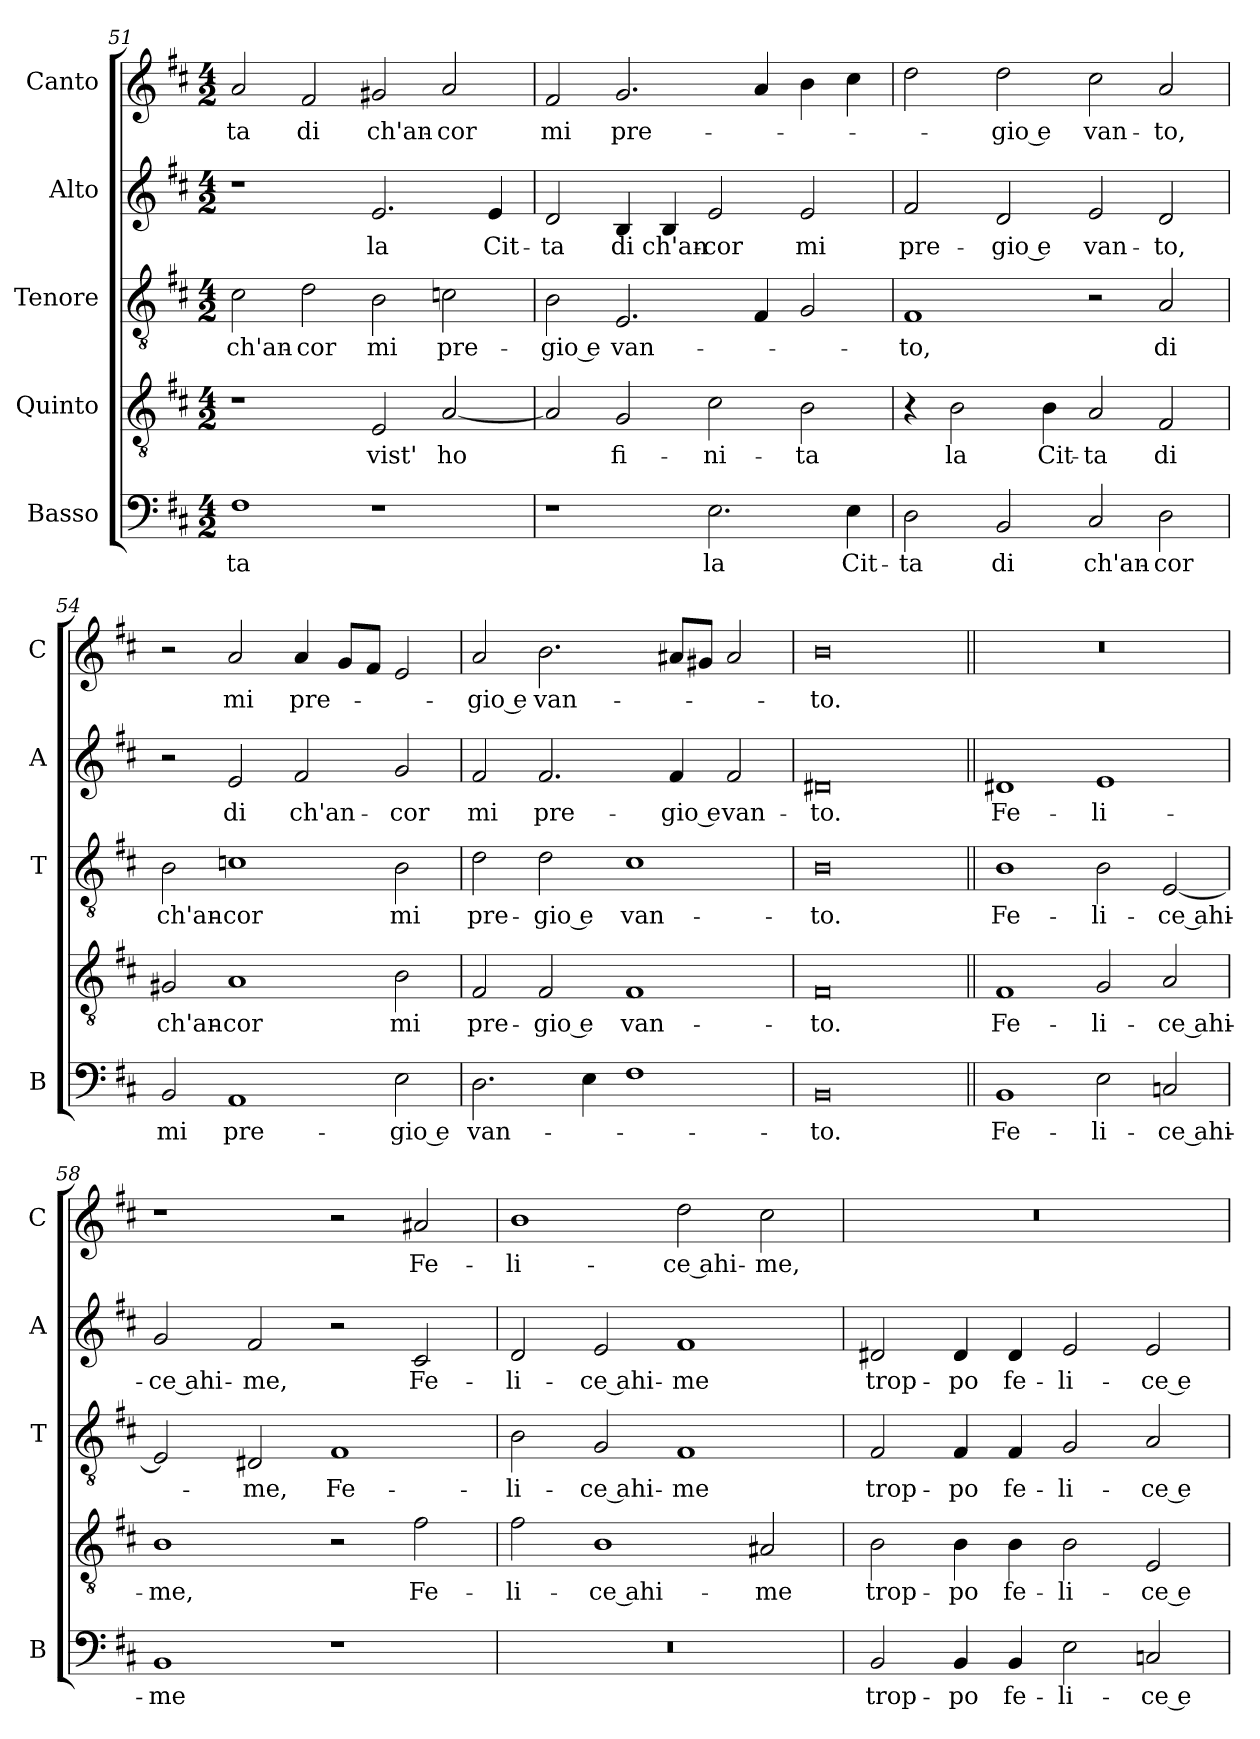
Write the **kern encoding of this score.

**kern	**text	**kern	**text	**kern	**text	**kern	**text	**kern	**text
*part5	*part5	*part4	*part4	*part3	*part3	*part2	*part2	*part1	*part1
*staff5	*staff5	*staff4	*staff4	*staff3	*staff3	*staff2	*staff2	*staff1	*staff1
*I"Basso	*	*I"Quinto	*	*I"Tenore	*	*I"Alto	*	*I"Canto	*
*I'B	*	*	*	*I'T	*	*I'A	*	*I'C	*
!!LO:PB:g=z
*clefF4	*	*clefGv2	*	*clefGv2	*	*clefG2	*	*clefG2	*
*k[f#c#]	*	*k[f#c#]	*	*k[f#c#]	*	*k[f#c#]	*	*k[f#c#]	*
*D:	*	*D:	*	*D:	*	*D:	*	*D:	*
*M4/2	*	*M4/2	*	*M4/2	*	*M4/2	*	*M4/2	*
=51	=51	=51	=51	=51	=51	=51	=51	=51	=51
!	!LO:LY:b	!	!	!	!LO:LY:b	!	!	!	!LO:LY:b
1F#	-ta	1r	.	2c#\	ch'an-	1r	.	2a/	-ta
!	!	!	!	!	!LO:LY:b	!	!	!	!LO:LY:b
.	.	.	.	2d\	-cor	.	.	2f#/	di
!	!	!	!LO:LY:b	!	!LO:LY:b	!	!LO:LY:b	!	!LO:LY:b
1r	.	2E/	vist'	2B\	mi	2.e/	la	2g#X/	ch'an-
!	!	!	!LO:LY:b	!	!LO:LY:b	!	!	!	!LO:LY:b
.	.	[2A/	ho	2cn\	pre-	.	.	2a/	-cor
!	!	!	!	!	!	!	!LO:LY:b	!	!
.	.	.	.	.	.	4e/	Cit-	.	.
=52	=52	=52	=52	=52	=52	=52	=52	=52	=52
!	!	!	!	!	!LO:LY:b	!	!LO:LY:b	!	!LO:LY:b
1r	.	2A/]	.	2B\	-gio e	2d/	-ta	2f#/	mi
!	!	!	!LO:LY:b	!	!LO:LY:b	!	!LO:LY:b	!	!LO:LY:b
.	.	2G/	fi-	2.E/	van-	4B/	di	2.g/	pre-
!	!	!	!	!	!	!	!LO:LY:b	!	!
.	.	.	.	.	.	4B/	ch'an-	.	.
!	!LO:LY:b	!	!LO:LY:b	!	!	!	!LO:LY:b	!	!
2.E\	la	2c#\	-ni-	.	.	2e/	-cor	.	.
.	.	.	.	4F#/	.	.	.	4a/	.
!	!	!	!LO:LY:b	!	!	!	!LO:LY:b	!	!
.	.	2B\	-ta	2G/	.	2e/	mi	4b\	.
!	!LO:LY:b	!	!	!	!	!	!	!	!
4E\	Cit-	.	.	.	.	.	.	4cc#\	.
=53	=53	=53	=53	=53	=53	=53	=53	=53	=53
!	!LO:LY:b	!	!	!	!LO:LY:b	!	!LO:LY:b	!	!
2D\	-ta	4r	.	1F#	-to,	2f#/	pre-	2dd\	.
!	!	!	!LO:LY:b	!	!	!	!	!	!
.	.	2B\	la	.	.	.	.	.	.
!	!LO:LY:b	!	!	!	!	!	!LO:LY:b	!	!LO:LY:b
2BB/	di	.	.	.	.	2d/	-gio e	2dd\	-gio e
!	!	!	!LO:LY:b	!	!	!	!	!	!
.	.	4B\	Cit-	.	.	.	.	.	.
!	!LO:LY:b	!	!LO:LY:b	!	!	!	!LO:LY:b	!	!LO:LY:b
2C#/	ch'an-	2A/	-ta	2r	.	2e/	van-	2cc#\	van-
!	!LO:LY:b	!	!LO:LY:b	!	!LO:LY:b	!	!LO:LY:b	!	!LO:LY:b
2D\	-cor	2F#/	di	2A/	di	2d/	-to,	2a/	-to,
=54	=54	=54	=54	=54	=54	=54	=54	=54	=54
!	!LO:LY:b	!	!LO:LY:b	!	!LO:LY:b	!	!	!	!
2BB/	mi	2G#X/	ch'an-	2B\	ch'an-	2r	.	2r	.
!	!LO:LY:b	!	!LO:LY:b	!	!LO:LY:b	!	!LO:LY:b	!	!LO:LY:b
1AA	pre-	1A	-cor	1cn	-cor	2e/	di	2a/	mi
!	!	!	!	!	!	!	!LO:LY:b	!	!LO:LY:b
.	.	.	.	.	.	2f#/	ch'an-	4a/	pre-
.	.	.	.	.	.	.	.	8g/L	.
.	.	.	.	.	.	.	.	8f#/J	.
!	!LO:LY:b	!	!LO:LY:b	!	!LO:LY:b	!	!LO:LY:b	!	!
2E\	-gio e	2B\	mi	2B\	mi	2g/	-cor	2e/	.
!!LO:LB:g=z
=55	=55	=55	=55	=55	=55	=55	=55	=55	=55
!	!LO:LY:b	!	!LO:LY:b	!	!LO:LY:b	!	!LO:LY:b	!	!LO:LY:b
2.D\	van-	2F#/	pre-	2d\	pre-	2f#/	mi	2a/	-gio e
!	!	!	!LO:LY:b	!	!LO:LY:b	!	!LO:LY:b	!	!LO:LY:b
.	.	2F#/	-gio e	2d\	-gio e	2.f#/	pre-	2.b\	van-
4E\	.	.	.	.	.	.	.	.	.
!	!	!	!LO:LY:b	!	!LO:LY:b	!	!	!	!
1F#	.	1F#	van-	1c#	van-	.	.	.	.
!	!	!	!	!	!	!	!LO:LY:b	!	!
.	.	.	.	.	.	4f#/	-gio e	8a#X/L	.
.	.	.	.	.	.	.	.	8g#X/J	.
!	!	!	!	!	!	!	!LO:LY:b	!	!
.	.	.	.	.	.	2f#/	van-	2a#/	.
=56	=56	=56	=56	=56	=56	=56	=56	=56	=56
!	!LO:LY:b	!	!LO:LY:b	!	!LO:LY:b	!	!LO:LY:b	!	!LO:LY:b
0BB	-to.	0F#	-to.	0B	-to.	0d#X	-to.	0b	-to.
=57||	=57||	=57||	=57||	=57||	=57||	=57||	=57||	=57||	=57||
!	!LO:LY:b	!	!LO:LY:b	!	!LO:LY:b	!	!LO:LY:b	!	!
1BB	Fe-	1F#	Fe-	1B	Fe-	1d#X	Fe-	0r	.
!	!LO:LY:b	!	!LO:LY:b	!	!LO:LY:b	!	!LO:LY:b	!	!
2E\	-li-	2G/	-li-	2B\	-li-	1e	-li-	.	.
!	!LO:LY:b	!	!LO:LY:b	!	!LO:LY:b	!	!	!	!
2Cn/	-ce ahi-	2A/	-ce ahi-	[2E/	-ce ahi-	.	.	.	.
=58	=58	=58	=58	=58	=58	=58	=58	=58	=58
!	!LO:LY:b	!	!LO:LY:b	!	!	!	!LO:LY:b	!	!
1BB	-me	1B	-me,	2E/]	.	2g/	-ce ahi-	1r	.
!	!	!	!	!	!LO:LY:b	!	!LO:LY:b	!	!
.	.	.	.	2D#X/	-me,	2f#/	-me,	.	.
!	!	!	!	!	!LO:LY:b	!	!	!	!
1r	.	2r	.	1F#	Fe-	2r	.	2r	.
!	!	!	!LO:LY:b	!	!	!	!LO:LY:b	!	!LO:LY:b
.	.	2f#\	Fe-	.	.	2c#/	Fe-	2a#X/	Fe-
=59	=59	=59	=59	=59	=59	=59	=59	=59	=59
!	!	!	!LO:LY:b	!	!LO:LY:b	!	!LO:LY:b	!	!LO:LY:b
0r	.	2f#\	-li-	2B\	-li-	2d/	-li-	1b	-li-
!	!	!	!LO:LY:b	!	!LO:LY:b	!	!LO:LY:b	!	!
.	.	1B	-ce ahi-	2G/	-ce ahi-	2e/	-ce ahi-	.	.
!	!	!	!	!	!LO:LY:b	!	!LO:LY:b	!	!LO:LY:b
.	.	.	.	1F#	-me	1f#	-me	2dd\	-ce ahi-
!	!	!	!LO:LY:b	!	!	!	!	!	!LO:LY:b
.	.	2A#X/	-me	.	.	.	.	2cc#\	-me,
!!LO:LB:g=z
=60	=60	=60	=60	=60	=60	=60	=60	=60	=60
!	!LO:LY:b	!	!LO:LY:b	!	!LO:LY:b	!	!LO:LY:b	!	!
2BB/	trop-	2B\	trop-	2F#/	trop-	2d#X/	trop-	0r	.
!	!LO:LY:b	!	!LO:LY:b	!	!LO:LY:b	!	!LO:LY:b	!	!
4BB/	-po	4B\	-po	4F#/	-po	4d#/	-po	.	.
!	!LO:LY:b	!	!LO:LY:b	!	!LO:LY:b	!	!LO:LY:b	!	!
4BB/	fe-	4B\	fe-	4F#/	fe-	4d#/	fe-	.	.
!	!LO:LY:b	!	!LO:LY:b	!	!LO:LY:b	!	!LO:LY:b	!	!
2E\	-li-	2B\	-li-	2G/	-li-	2e/	-li-	.	.
!	!LO:LY:b	!	!LO:LY:b	!	!LO:LY:b	!	!LO:LY:b	!	!
2Cn/	-ce e-	2E/	-ce e-	2A/	-ce e-	2e/	-ce e-	.	.
=	=	=	=	=	=	=	=	=	=
*-	*-	*-	*-	*-	*-	*-	*-	*-	*-
